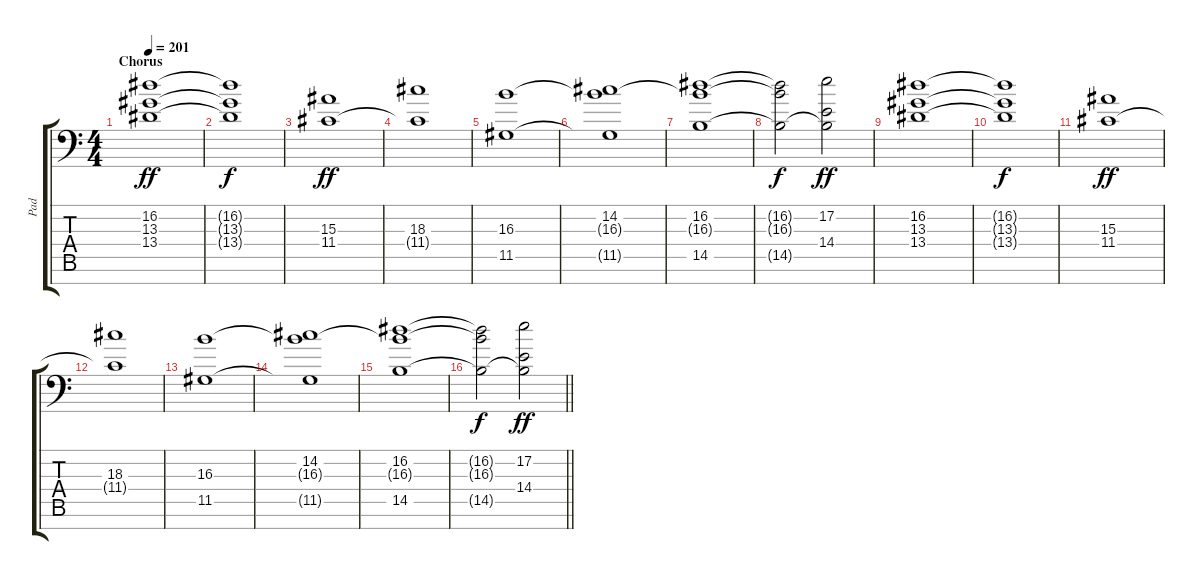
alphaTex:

\track ("Pad" "Pad") {instrument pad8sweep}
\staff {score tabs}
\tuning (C8 B3 G3 D3 A2 E2 C-1) {hide}
\ts (4 4)
\section ("" "Chorus")
\tempo 201
\clef f4
\ks c
(16.2 13.3 13.4).1{dy ff} |
(16.2{t} 13.3{t} 13.4{t}).1{dy f} |
(15.3 11.4).1{dy ff} |
(18.3 11.4{t}).1 |
(16.3 11.5).1 |
(14.2 16.3{t} 11.5{t}).1 |
(16.2 16.3{t} 14.5).1 |
(16.2{t} 16.3{t} 14.5{t}).2{dy f} (17.2 14.4 14.5{t}).2{dy ff} |
(16.2 13.3 13.4).1 |
(16.2{t} 13.3{t} 13.4{t}).1{dy f} |
(15.3 11.4).1{dy ff} |
(18.3 11.4{t}).1 |
(16.3 11.5).1 |
(14.2 16.3{t} 11.5{t}).1 |
(16.2 16.3{t} 14.5).1 |
\barLineRight lightlight
(16.2{t} 16.3{t} 14.5{t}).2{dy f} (17.2 14.4 14.5{t}).2{dy ff}
